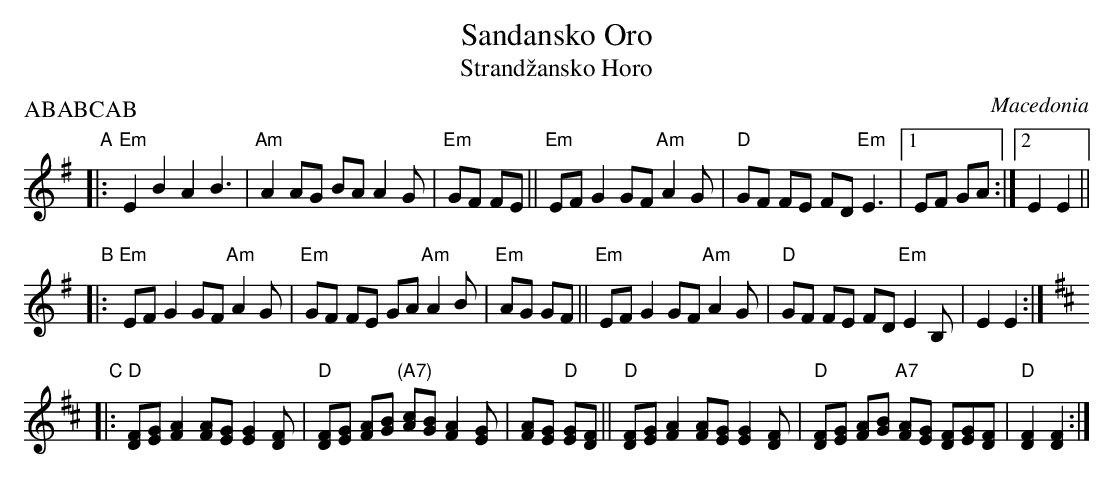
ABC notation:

X:1
T: Sandansko Oro
T: Strand\vzansko Horo
P: ABABCAB
O: Macedonia
M: 9.9.4/8
K: Em
"A"\
|: "Em"E2 B2 A2     B3  | "Am"A2 AG BA    A2G | "Em"GF FE \
|| "Em"EF G2 GF "Am"A2G |  "D"GF FE FD "Em"E3 |1 EF GA :|2 E2 E2 ||
"B"\
|: "Em"EF G2 GF "Am"A2G | "Em"GF FE GA "Am"A2B | "Em"AG GF \
|| "Em"EF G2 GF "Am"A2G |  "D"GF FE FD "Em"E2B,|     E2 E2 :|
K: D
"C"\
|: "D"[FD][GE] [A2F2]   [AF][GE] [G2E2][FD] \
|  "D"[FD][GE] [AF][BG] "(A7)"[cA][BG] [A2F2][GE] \
|     [AF][GE] "D"[GE][FD] \
|| "D"[FD][GE] [A2F2]   [AF][GE] [G2E2][FD] \
|  "D"[FD][GE] [AF][BG] "A7"[AF][GE] [FD][GE][FD] \
|  "D"[F2D2]   [F2D2] :|
